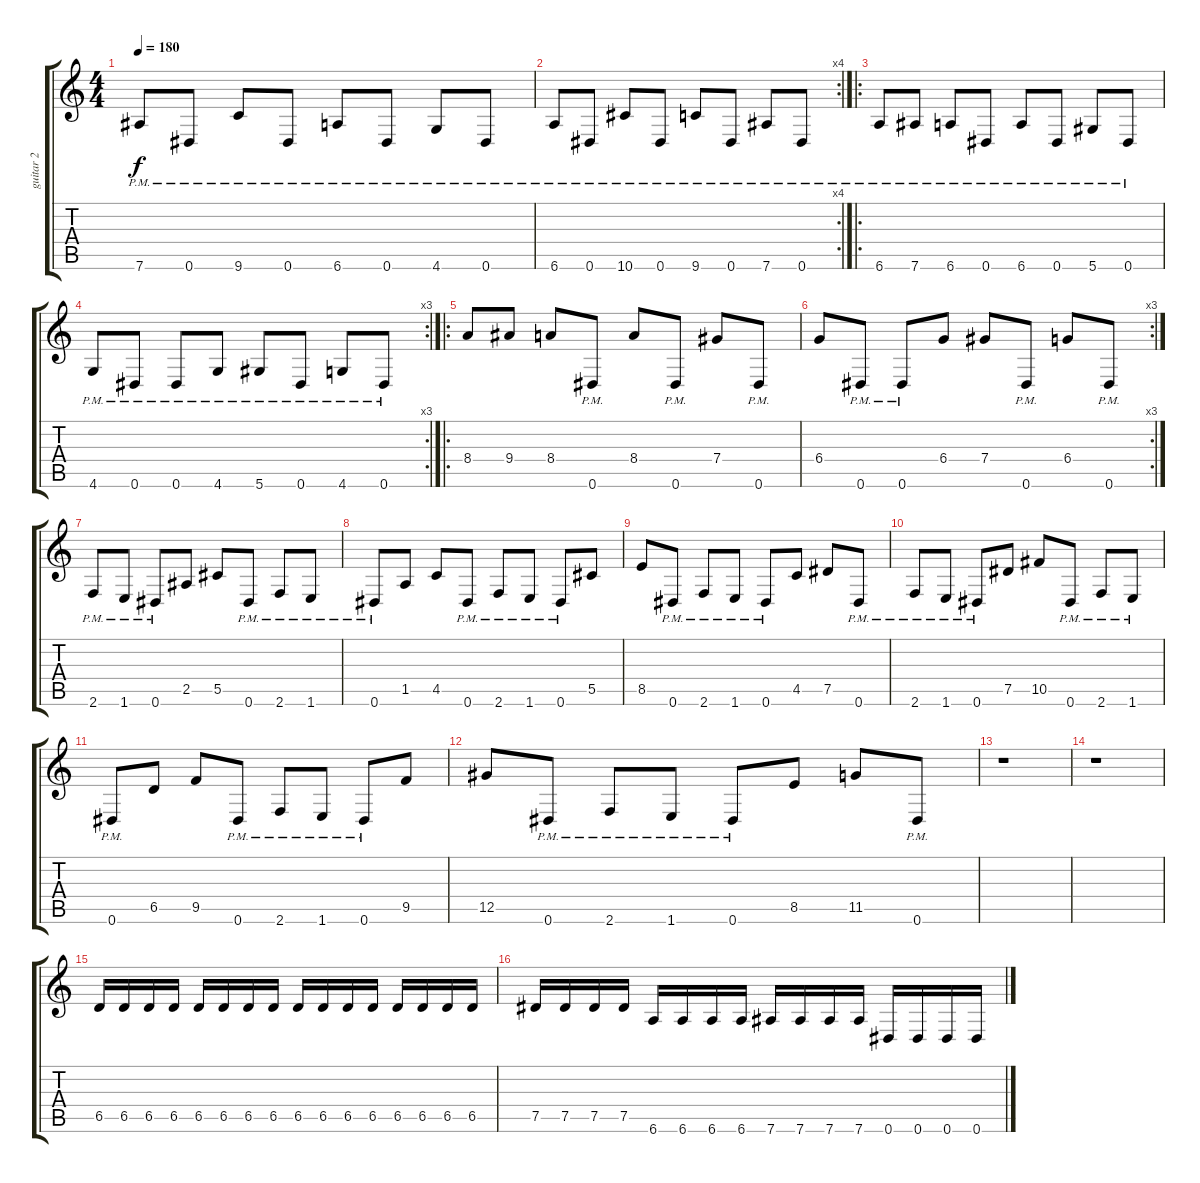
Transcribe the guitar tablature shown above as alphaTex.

\track ("guitar 2" "guitar 2") {instrument distortionguitar}
\staff {score tabs}
\tuning (Eb4 Bb3 Gb3 Db3 Ab2 Eb2) {hide}
\ts (4 4)
\tempo 180
\clef g2
\ks c
7.6{pm}.8{dy f} 0.6{pm}.8 9.6{pm}.8 0.6{pm}.8 6.6{pm}.8 0.6{pm}.8 4.6{pm}.8 0.6{pm}.8 |
\rc 4
6.6{pm}.8 0.6{pm}.8 10.6{pm}.8 0.6{pm}.8 9.6{pm}.8 0.6{pm}.8 7.6{pm}.8 0.6{pm}.8 |
\ro
6.6{pm}.8 7.6{pm}.8 6.6{pm}.8 0.6{pm}.8 6.6{pm}.8 0.6{pm}.8 5.6{pm}.8 0.6{pm}.8 |
\rc 3
4.6{pm}.8 0.6{pm}.8 0.6{pm}.8 4.6{pm}.8 5.6{pm}.8 0.6{pm}.8 4.6{pm}.8 0.6{pm}.8 |
\ro
8.4.8 9.4.8 8.4.8 0.6{pm}.8 8.4.8 0.6{pm}.8 7.4.8 0.6{pm}.8 |
\rc 3
6.4.8 0.6{pm}.8 0.6{pm}.8 6.4.8 7.4.8 0.6{pm}.8 6.4.8 0.6{pm}.8 |
2.6{pm}.8 1.6{pm}.8 0.6{pm}.8 2.5.8 5.5.8 0.6{pm}.8 2.6{pm}.8 1.6{pm}.8 |
0.6{pm}.8 1.5.8 4.5.8 0.6{pm}.8 2.6{pm}.8 1.6{pm}.8 0.6{pm}.8 5.5.8 |
8.5.8 0.6{pm}.8 2.6{pm}.8 1.6{pm}.8 0.6{pm}.8 4.5.8 7.5.8 0.6{pm}.8 |
2.6{pm}.8 1.6{pm}.8 0.6{pm}.8 7.5.8 10.5.8 0.6{pm}.8 2.6{pm}.8 1.6{pm}.8 |
0.6{pm}.8 6.5.8 9.5.8 0.6{pm}.8 2.6{pm}.8 1.6{pm}.8 0.6{pm}.8 9.5.8 |
12.5.8 0.6{pm}.8 2.6{pm}.8 1.6{pm}.8 0.6{pm}.8 8.5.8 11.5.8 0.6{pm}.8 |
r.1 |
r.1 |
6.5.16 6.5.16 6.5.16 6.5.16 6.5.16 6.5.16 6.5.16 6.5.16 6.5.16 6.5.16 6.5.16 6.5.16 6.5.16 6.5.16 6.5.16 6.5.16 |
7.5.16 7.5.16 7.5.16 7.5.16 6.6.16 6.6.16 6.6.16 6.6.16 7.6.16 7.6.16 7.6.16 7.6.16 0.6.16 0.6.16 0.6.16 0.6.16
